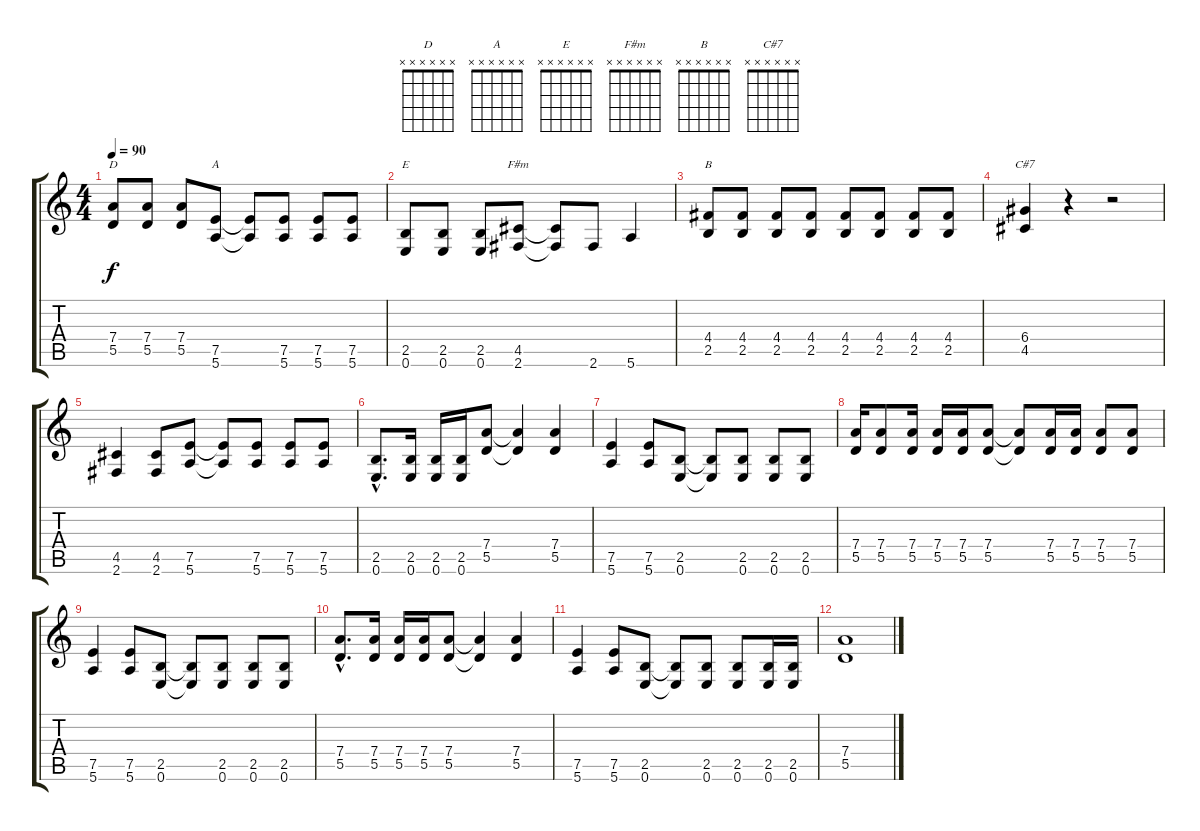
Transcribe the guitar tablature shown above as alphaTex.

\track "" {instrument distortionguitar}
\staff {score tabs}
\tuning (E4 B3 G3 D3 A2 E2) {hide}
\chord ("D" x x x x x x) {firstfret 0}
\chord ("A" x x x x x x) {firstfret 0}
\chord ("E" x x x x x x) {firstfret 0}
\chord ("F#m" x x x x x x) {firstfret 0}
\chord ("B" x x x x x x) {firstfret 0}
\chord ("C#7" x x x x x x) {firstfret 0}
\ts (4 4)
\tempo 90
\clef g2
\ks c
(7.4 5.5).8{ch "D" dy f} (7.4 5.5).8 (7.4 5.5).8 (7.5 5.6).8{ch "A"} (7.5{t} 5.6{t}).8 (7.5 5.6).8 (7.5 5.6).8 (7.5 5.6).8 |
(2.5 0.6).8{ch "E"} (2.5 0.6).8 (2.5 0.6).8 (4.5 2.6).8{ch "F#m"} (4.5{t} 2.6{t}).8 2.6.8 5.6.4 |
(4.4 2.5).8{ch "B"} (4.4 2.5).8 (4.4 2.5).8 (4.4 2.5).8 (4.4 2.5).8 (4.4 2.5).8 (4.4 2.5).8 (4.4 2.5).8 |
(6.4 4.5).4{ch "C#7"} r.4 r.2 |
(4.5 2.6).4 (4.5 2.6).8 (7.5 5.6).8 (7.5{t} 5.6{t}).8 (7.5 5.6).8 (7.5 5.6).8 (7.5 5.6).8 |
(2.5{hac} 0.6{hac}).8{d} (2.5 0.6).16 (2.5 0.6).16 (2.5 0.6).16 (7.4 5.5).8 (7.4{t} 5.5{t}).4 (7.4 5.5).4 |
(7.5 5.6).4 (7.5 5.6).8 (2.5 0.6).8 (2.5{t} 0.6{t}).8 (2.5 0.6).8 (2.5 0.6).8 (2.5 0.6).8 |
(7.4 5.5).16 (7.4 5.5).8 (7.4 5.5).16 (7.4 5.5).16 (7.4 5.5).16 (7.4 5.5).8 (7.4{t} 5.5{t}).8 (7.4 5.5).16 (7.4 5.5).16 (7.4 5.5).8 (7.4 5.5).8 |
(7.5 5.6).4 (7.5 5.6).8 (2.5 0.6).8 (2.5{t} 0.6{t}).8 (2.5 0.6).8 (2.5 0.6).8 (2.5 0.6).8 |
(7.4{hac} 5.5{hac}).8{d} (7.4 5.5).16 (7.4 5.5).16 (7.4 5.5).16 (7.4 5.5).8 (7.4{t} 5.5{t}).4 (7.4 5.5).4 |
(7.5 5.6).4 (7.5 5.6).8 (2.5 0.6).8 (2.5{t} 0.6{t}).8 (2.5 0.6).8 (2.5 0.6).8 (2.5 0.6).16 (2.5 0.6).16 |
(7.4 5.5).1
